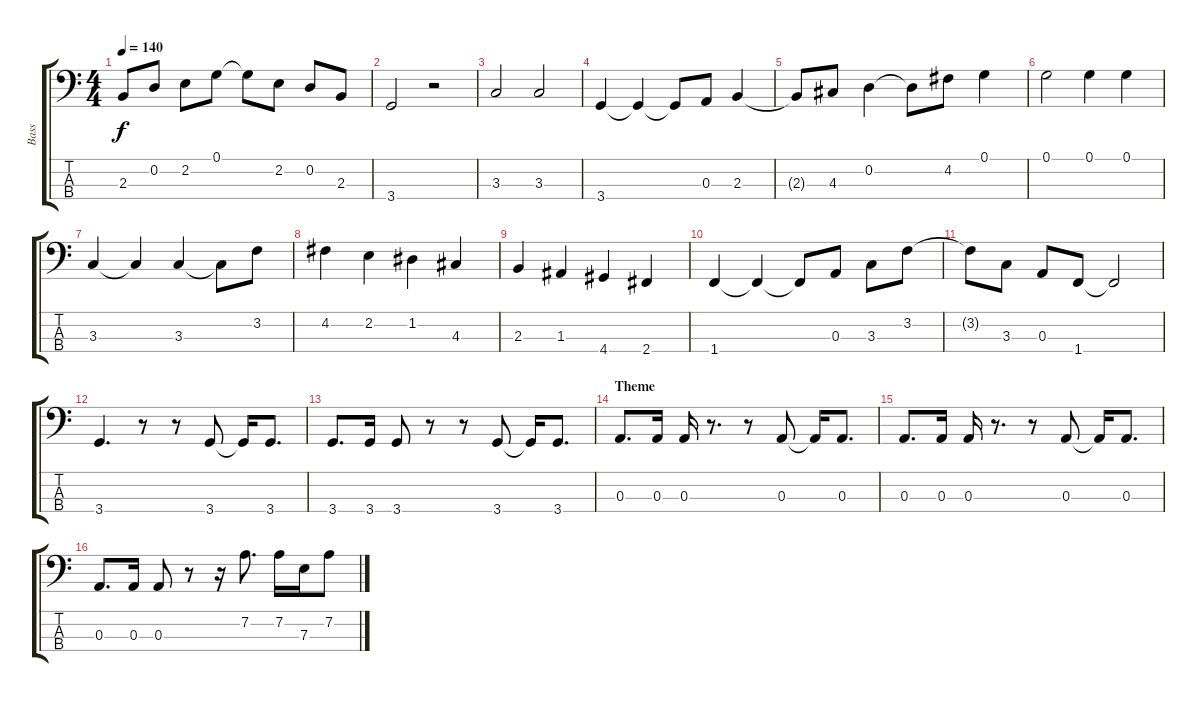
\track ("Bass" "Bass") {instrument electricbassfinger}
\staff {score tabs}
\tuning (G2 D2 A1 E1) {hide}
\ts (4 4)
\tempo 140
\clef f4
\ks c
2.3{t}.8{dy f} 0.2.8 2.2.8 0.1.8 0.1{t}.8 2.2.8 0.2.8 2.3.8 |
3.4.2 r.2 |
3.3.2 3.3.2 |
3.4.4 3.4{t}.4 3.4{t}.8 0.3.8 2.3.4 |
2.3{t}.8 4.3.8 0.2.4 0.2{t}.8 4.2.8 0.1.4 |
0.1.2 0.1.4 0.1.4 |
3.3.4 3.3{t}.4 3.3.4 3.3{t}.8 3.2.8 |
4.2.4 2.2.4 1.2.4 4.3.4 |
2.3.4 1.3.4 4.4.4 2.4.4 |
1.4.4 1.4{t}.4 1.4{t}.8 0.3.8 3.3.8 3.2.8 |
3.2{t}.8 3.3.8 0.3.8 1.4.8 1.4{t}.2 |
3.4.4{d} r.8 r.8 3.4.8 3.4{t}.16 3.4.8{d} |
3.4.8{d} 3.4.16 3.4.8 r.8 r.8 3.4.8 3.4{t}.16 3.4.8{d} |
\section ("" "Theme")
0.3.8{d} 0.3.16 0.3.16 r.8{d} r.8 0.3.8 0.3{t}.16 0.3.8{d} |
0.3.8{d} 0.3.16 0.3.16 r.8{d} r.8 0.3.8 0.3{t}.16 0.3.8{d} |
0.3.8{d} 0.3.16 0.3.8 r.8 r.16 7.2.8{d} 7.2.16 7.3.16 7.2.8
